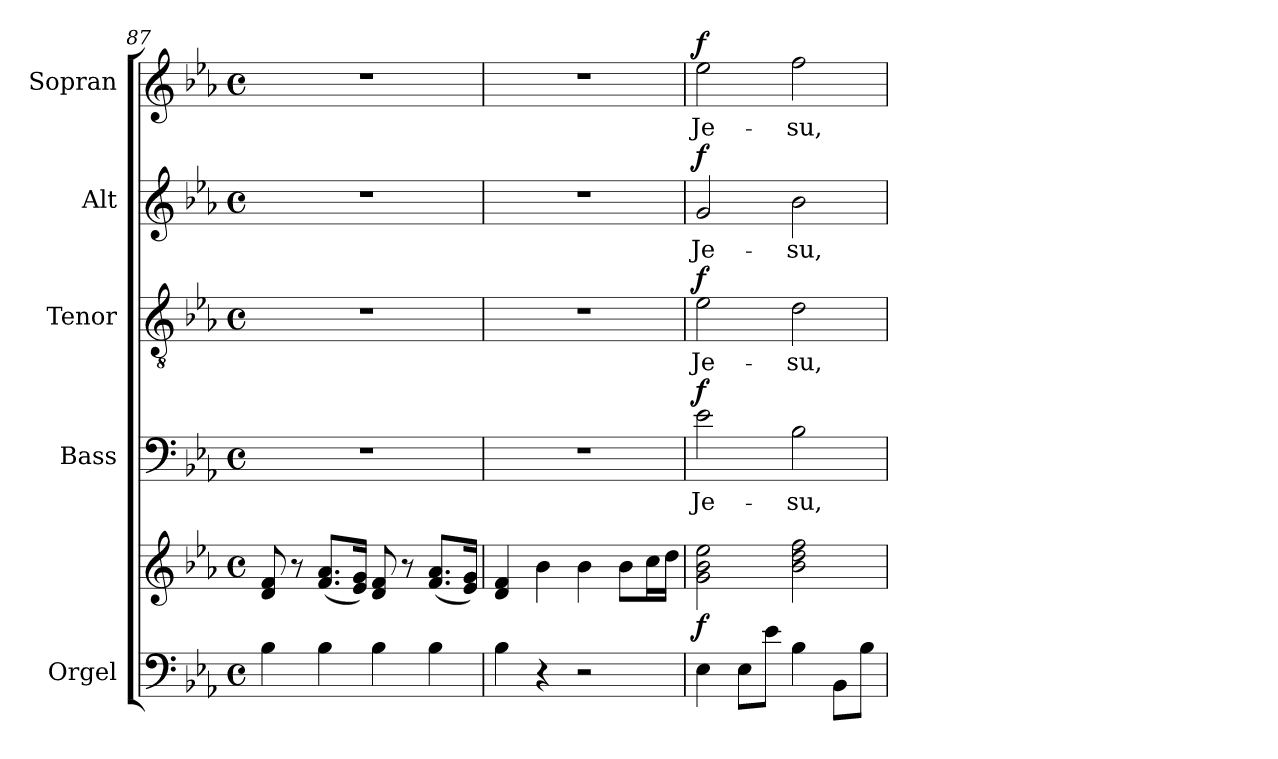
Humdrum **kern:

**kern	**kern	**dynam	**kern	**text	**dynam	**kern	**text	**dynam	**kern	**text	**dynam	**kern	**text	**dynam
*part5	*part5	*part5	*part4	*part4	*part4	*part3	*part3	*part3	*part2	*part2	*part2	*part1	*part1	*part1
*staff6	*staff5	*staff5/6	*staff4	*staff4	*staff4	*staff3	*staff3	*staff3	*staff2	*staff2	*staff2	*staff1	*staff1	*staff1
*I"Orgel	*	*	*I"Bass	*	*	*I"Tenor	*	*	*I"Alt	*	*	*I"Sopran	*	*
*I'Org.	*	*	*I'B.	*	*	*I'T.	*	*	*I'A.	*	*	*I'S.	*	*
!!LO:PB:g=z
*clefF4	*clefG2	*	*clefF4	*	*	*clefGv2	*	*	*clefG2	*	*	*clefG2	*	*
*k[b-e-a-]	*k[b-e-a-]	*	*k[b-e-a-]	*	*	*k[b-e-a-]	*	*	*k[b-e-a-]	*	*	*k[b-e-a-]	*	*
*E-:	*E-:	*	*E-:	*	*	*E-:	*	*	*E-:	*	*	*E-:	*	*
*M4/4	*M4/4	*	*M4/4	*	*	*M4/4	*	*	*M4/4	*	*	*M4/4	*	*
*met(c)	*met(c)	*	*met(c)	*	*	*met(c)	*	*	*met(c)	*	*	*met(c)	*	*
=87	=87	=87	=87	=87	=87	=87	=87	=87	=87	=87	=87	=87	=87	=87
4B-\	8d/ 8f/	.	1r	.	.	1r	.	.	1r	.	.	1r	.	.
.	8r	.	.	.	.	.	.	.	.	.	.	.	.	.
4B-\	(<8.f/ 8.a-/L	.	.	.	.	.	.	.	.	.	.	.	.	.
.	16e-/ 16g/Jk)	.	.	.	.	.	.	.	.	.	.	.	.	.
4B-\	8d/ 8f/	.	.	.	.	.	.	.	.	.	.	.	.	.
.	8r	.	.	.	.	.	.	.	.	.	.	.	.	.
4B-\	(<8.f/ 8.a-/L	.	.	.	.	.	.	.	.	.	.	.	.	.
.	16e-/ 16g/Jk)	.	.	.	.	.	.	.	.	.	.	.	.	.
=88	=88	=88	=88	=88	=88	=88	=88	=88	=88	=88	=88	=88	=88	=88
4B-\	4d/ 4f/	.	1r	.	.	1r	.	.	1r	.	.	1r	.	.
4r	4b-\	.	.	.	.	.	.	.	.	.	.	.	.	.
2r	4b-\	.	.	.	.	.	.	.	.	.	.	.	.	.
.	8b-\L	.	.	.	.	.	.	.	.	.	.	.	.	.
.	16cc\L	.	.	.	.	.	.	.	.	.	.	.	.	.
.	16dd\JJ	.	.	.	.	.	.	.	.	.	.	.	.	.
=89	=89	=89	=89	=89	=89	=89	=89	=89	=89	=89	=89	=89	=89	=89
!	!	!LO:DY:b	!	!LO:LY:b	!LO:DY:a	!	!LO:LY:b	!LO:DY:a	!	!LO:LY:b	!LO:DY:a	!	!LO:LY:b	!LO:DY:a
4E-\	2g\ 2b-\ 2ee-\	f	2e-\	Je-	f	2e-\	Je-	f	2g/	Je-	f	2ee-\	Je-	f
8E-\L	.	.	.	.	.	.	.	.	.	.	.	.	.	.
8e-\J	.	.	.	.	.	.	.	.	.	.	.	.	.	.
!	!	!	!	!LO:LY:b	!	!	!LO:LY:b	!	!	!LO:LY:b	!	!	!LO:LY:b	!
4B-\	2b-\ 2dd\ 2ff\	.	2B-\	-su,	.	2d\	-su,	.	2b-\	-su,	.	2ff\	-su,	.
8BB-\L	.	.	.	.	.	.	.	.	.	.	.	.	.	.
8B-\J	.	.	.	.	.	.	.	.	.	.	.	.	.	.
=	=	=	=	=	=	=	=	=	=	=	=	=	=	=
*-	*-	*-	*-	*-	*-	*-	*-	*-	*-	*-	*-	*-	*-	*-
